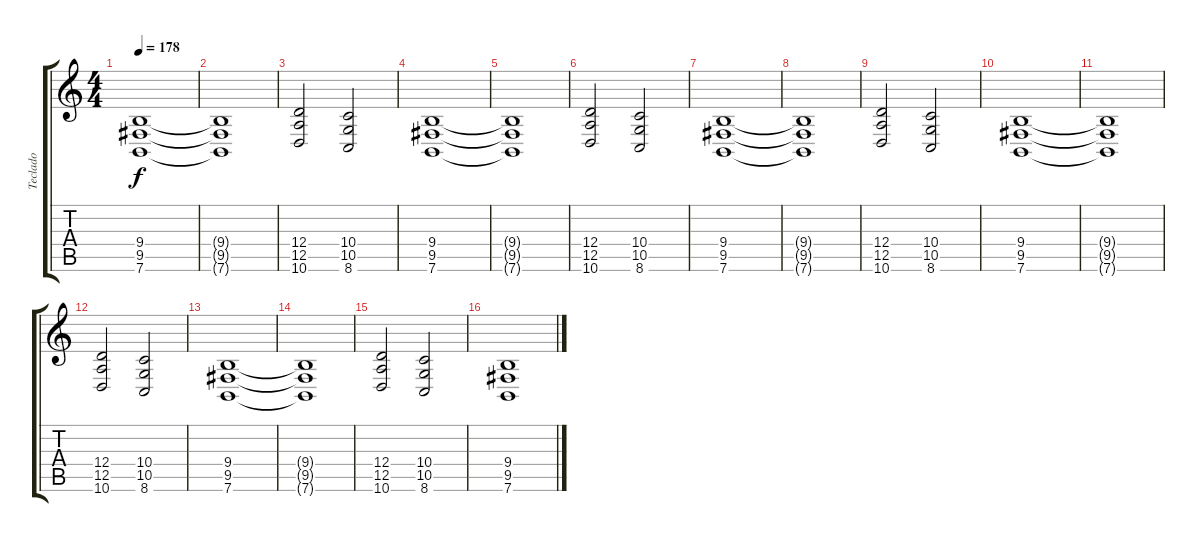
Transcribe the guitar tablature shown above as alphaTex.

\track ("Teclado" "Teclado") {instrument churchorgan}
\staff {score tabs}
\tuning (E4 B3 G3 D3 A2 E2) {hide}
\ts (4 4)
\tempo 178
\clef g2
\ks c
(9.4 9.5 7.6).1{dy f} |
(9.4{t} 9.5{t} 7.6{t}).1 |
(12.4 12.5 10.6).2 (10.4 10.5 8.6).2 |
(9.4 9.5 7.6).1 |
(9.4{t} 9.5{t} 7.6{t}).1 |
(12.4 12.5 10.6).2 (10.4 10.5 8.6).2 |
(9.4 9.5 7.6).1 |
(9.4{t} 9.5{t} 7.6{t}).1 |
(12.4 12.5 10.6).2 (10.4 10.5 8.6).2 |
(9.4 9.5 7.6).1 |
(9.4{t} 9.5{t} 7.6{t}).1 |
(12.4 12.5 10.6).2 (10.4 10.5 8.6).2 |
(9.4 9.5 7.6).1 |
(9.4{t} 9.5{t} 7.6{t}).1 |
(12.4 12.5 10.6).2 (10.4 10.5 8.6).2 |
(9.4 9.5 7.6).1
